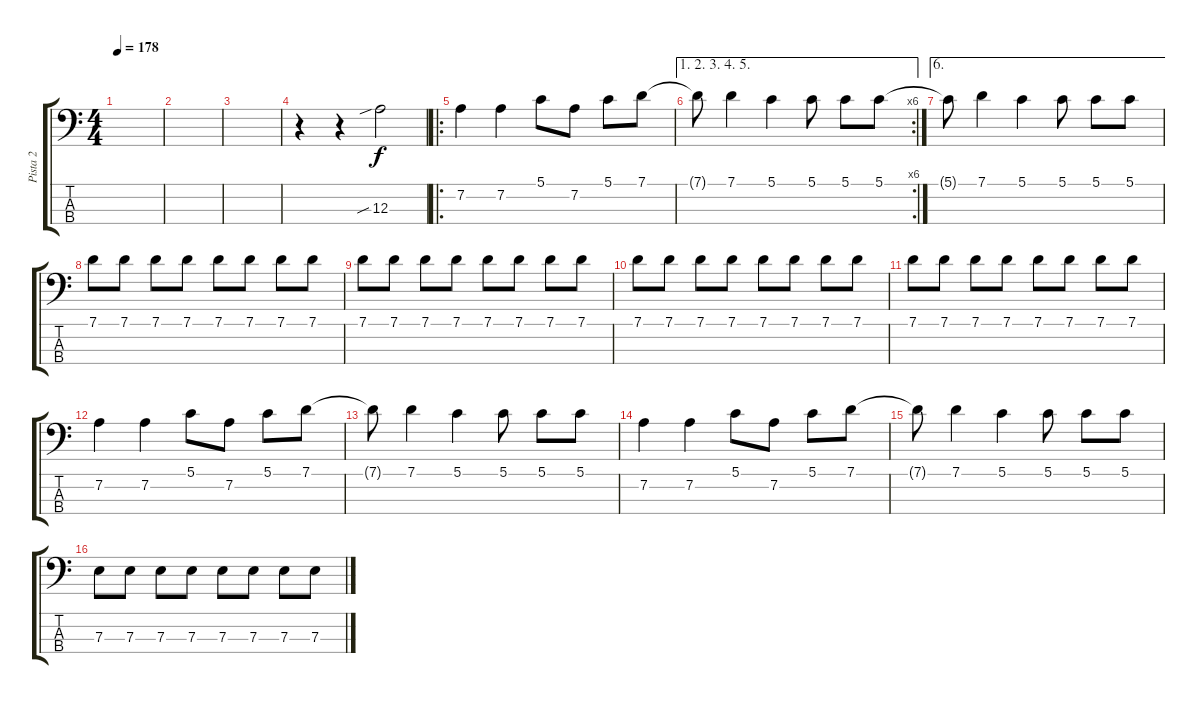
\track ("Pista 2" "Pista 2") {instrument electricbasspick}
\staff {score tabs}
\tuning (G2 D2 A1 E1) {hide}
\ts (4 4)
\tempo 178
\clef f4
\ks c
|
|
|
r.4 r.4 12.3{sib}.2 |
\ro
7.2.4 7.2.4 5.1.8 7.2.8 5.1.8 7.1.8 |
\ae (1 2 3 4 5)
\rc 6
7.1{t}.8 7.1.4 5.1.4 5.1.8 5.1.8 5.1.8 |
\ae 6
5.1{t}.8 7.1.4 5.1.4 5.1.8 5.1.8 5.1.8 |
7.1.8 7.1.8 7.1.8 7.1.8 7.1.8 7.1.8 7.1.8 7.1.8 |
7.1.8 7.1.8 7.1.8 7.1.8 7.1.8 7.1.8 7.1.8 7.1.8 |
7.1.8 7.1.8 7.1.8 7.1.8 7.1.8 7.1.8 7.1.8 7.1.8 |
7.1.8 7.1.8 7.1.8 7.1.8 7.1.8 7.1.8 7.1.8 7.1.8 |
7.2.4 7.2.4 5.1.8 7.2.8 5.1.8 7.1.8 |
7.1{t}.8 7.1.4 5.1.4 5.1.8 5.1.8 5.1.8 |
7.2.4 7.2.4 5.1.8 7.2.8 5.1.8 7.1.8 |
7.1{t}.8 7.1.4 5.1.4 5.1.8 5.1.8 5.1.8 |
7.3.8 7.3.8 7.3.8 7.3.8 7.3.8 7.3.8 7.3.8 7.3.8
